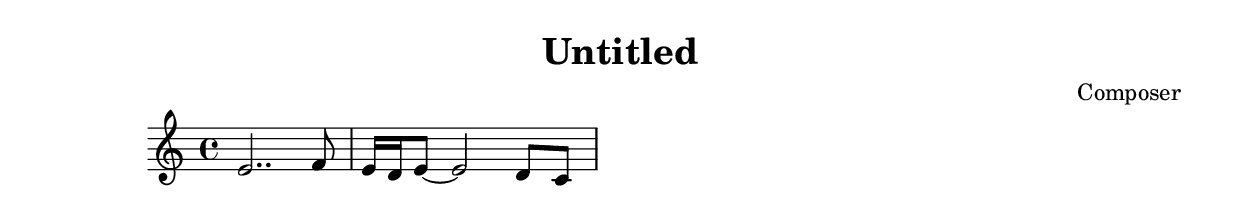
\header {
  title = "Untitled"
  composer = "Composer"
}

\score {
  
  \relative c' {
  \key a \minor
    e2.. f8 | e16 d e8~ e2 d8 c
  }

  \layout {}
  \midi {}
}